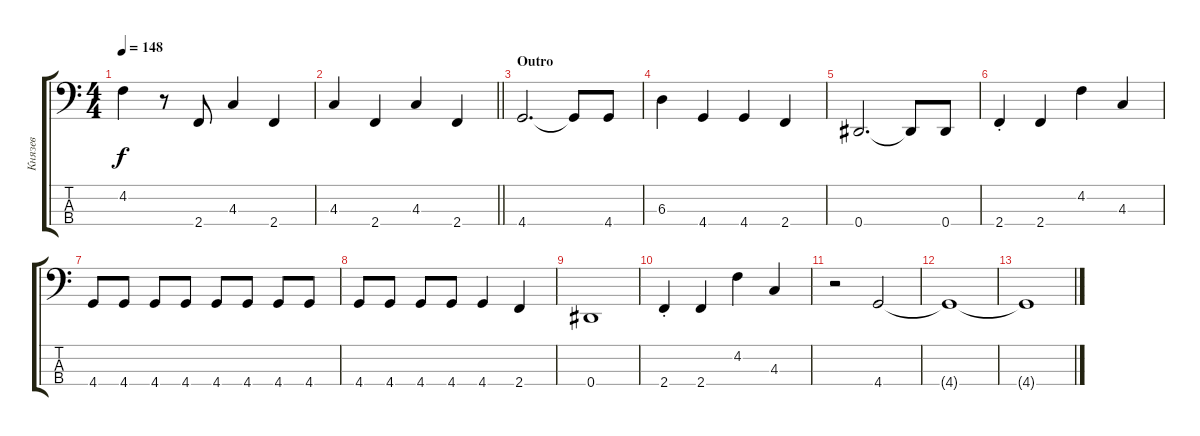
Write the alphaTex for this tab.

\track ("Князев" "Князев") {instrument electricbassfinger}
\staff {score tabs}
\tuning (Gb2 Db2 Ab1 Eb1) {hide}
\ts (4 4)
\tempo 148
\clef f4
\ks c
4.2.4{dy f} r.8 2.4.8 4.3.4 2.4.4 |
\barLineRight lightlight
4.3.4 2.4.4 4.3.4 2.4.4 |
\section ("" "Outro")
4.4.2{d} 4.4{t}.8 4.4.8 |
6.3.4 4.4.4 4.4.4 2.4.4 |
0.4.2{d} 0.4{t}.8 0.4.8 |
2.4{st}.4 2.4.4 4.2.4 4.3.4 |
4.4.8 4.4.8 4.4.8 4.4.8 4.4.8 4.4.8 4.4.8 4.4.8 |
4.4.8 4.4.8 4.4.8 4.4.8 4.4.4 2.4.4 |
0.4.1 |
2.4{st}.4 2.4.4 4.2.4 4.3.4 |
r.2 4.4.2 |
4.4{t}.1 |
4.4{t}.1
